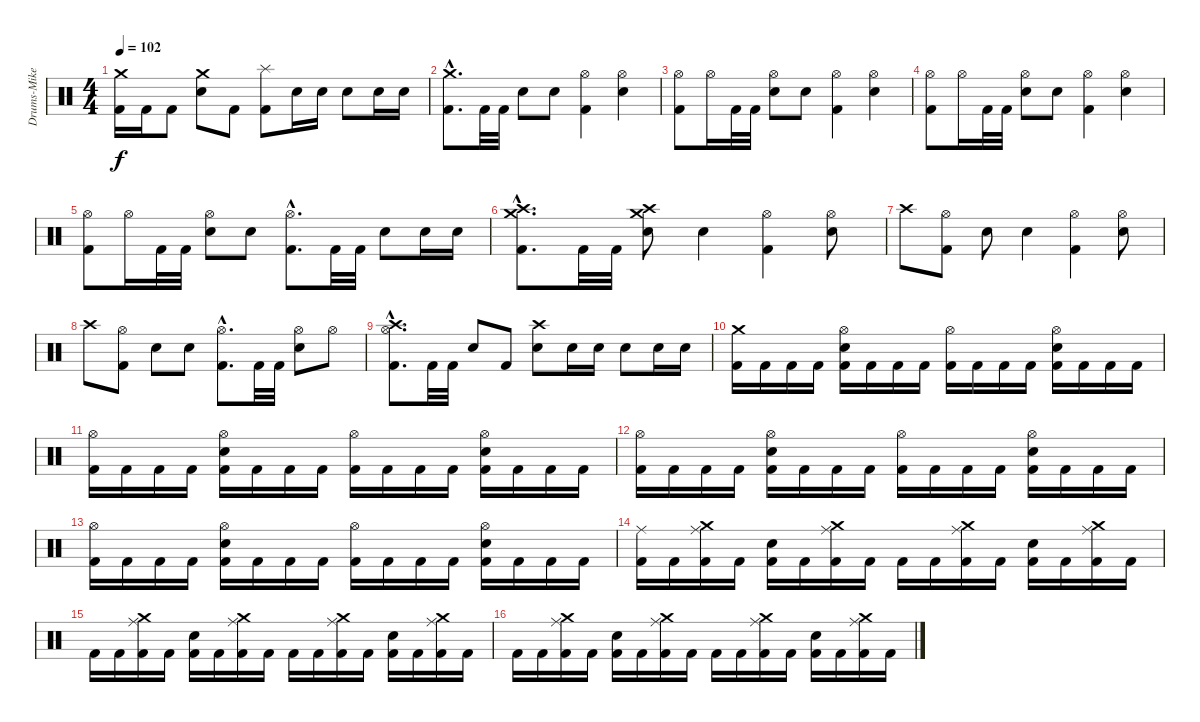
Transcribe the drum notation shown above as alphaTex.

\track ("Drums-Mike Portnoy" "Drums-Mike") {instrument percussion}
\staff {score}
\articulation defaults
\ts (4 4)
\tempo 102
\clef neutral
\ks c
("Kick (hit) 2" "Crash medium (hit)").16{dy f} "Kick (hit) 2".16 "Kick (hit) 2".8 ("Electric Snare (hit)" "Crash medium (hit)").8 "Kick (hit) 2".8 ("Kick (hit) 2" "Splash (hit)").8 "Electric Snare (hit)".16 "Electric Snare (hit)".16 "Electric Snare (hit)".8 "Electric Snare (hit)".16 "Electric Snare (hit)".16 |
("Kick (hit) 2"{hac} "Crash medium (hit)"{hac}).8{d} "Kick (hit) 2".32 "Kick (hit) 2".32 "Electric Snare (hit)".8 "Electric Snare (hit)".8 ("Kick (hit) 2" "Hi-Hat (open)").4 ("Hi-Hat (open)" "Electric Snare (hit)").4 |
("Kick (hit) 2" "Hi-Hat (open)").8 "Hi-Hat (open)".16 "Kick (hit) 2".32 "Kick (hit) 2".32 ("Hi-Hat (open)" "Electric Snare (hit)").8 "Electric Snare (hit)".8 ("Kick (hit) 2" "Hi-Hat (open)").4 ("Hi-Hat (open)" "Electric Snare (hit)").4 |
("Kick (hit) 2" "Hi-Hat (open)").8 "Hi-Hat (open)".16 "Kick (hit) 2".32 "Kick (hit) 2".32 ("Hi-Hat (open)" "Electric Snare (hit)").8 "Electric Snare (hit)".8 ("Kick (hit) 2" "Hi-Hat (open)").4 ("Hi-Hat (open)" "Electric Snare (hit)").4 |
("Kick (hit) 2" "Hi-Hat (open)").8 "Hi-Hat (open)".16 "Kick (hit) 2".32 "Kick (hit) 2".32 ("Hi-Hat (open)" "Electric Snare (hit)").8 "Electric Snare (hit)".8 ("Kick (hit) 2"{hac} "Hi-Hat (open)"{hac}).8{d} "Kick (hit) 2".32 "Kick (hit) 2".32 "Electric Snare (hit)".8 "Electric Snare (hit)".16 "Electric Snare (hit)".16 |
("Kick (hit) 2"{hac} "Crash high (hit)"{hac} "Crash medium (hit)"{hac}).8{d} "Kick (hit) 2".32 "Kick (hit) 2".32 ("Crash high (hit)" "Electric Snare (hit)" "Crash medium (hit)").8 "Electric Snare (hit)".4 ("Kick (hit) 2" "Hi-Hat (open)").4 ("Hi-Hat (open)" "Electric Snare (hit)").8 |
"Crash high (hit)".8 ("Kick (hit) 2" "Hi-Hat (open)").8 "Electric Snare (hit)".8 "Electric Snare (hit)".4 ("Kick (hit) 2" "Hi-Hat (open)").4 ("Hi-Hat (open)" "Electric Snare (hit)").8 |
"Crash high (hit)".8 ("Kick (hit) 2" "Hi-Hat (open)").8 "Electric Snare (hit)".8 "Electric Snare (hit)".8 ("Kick (hit) 2"{hac} "Hi-Hat (open)"{hac}).8{d} "Kick (hit) 2".32 "Kick (hit) 2".32 ("Hi-Hat (open)" "Electric Snare (hit)").8 "Hi-Hat (open)".8 |
("Kick (hit) 2"{hac} "Hi-Hat (open)"{hac} "Crash high (hit)"{hac}).8{d} "Kick (hit) 2".32 "Kick (hit) 2".32 "Electric Snare (hit)".8 "Kick (hit) 2".8 ("Crash high (hit)" "Electric Snare (hit)").8 "Electric Snare (hit)".16 "Electric Snare (hit)".16 "Electric Snare (hit)".8 "Electric Snare (hit)".16 "Electric Snare (hit)".16 |
("Kick (hit) 2" "Crash medium (hit)").16 "Kick (hit) 2".16 "Kick (hit) 2".16 "Kick (hit) 2".16 ("Kick (hit) 2" "Hi-Hat (open)" "Electric Snare (hit)").16 "Kick (hit) 2".16 "Kick (hit) 2".16 "Kick (hit) 2".16 ("Kick (hit) 2" "Hi-Hat (open)").16 "Kick (hit) 2".16 "Kick (hit) 2".16 "Kick (hit) 2".16 ("Kick (hit) 2" "Hi-Hat (open)" "Electric Snare (hit)").16 "Kick (hit) 2".16 "Kick (hit) 2".16 "Kick (hit) 2".16 |
("Kick (hit) 2" "Hi-Hat (open)").16 "Kick (hit) 2".16 "Kick (hit) 2".16 "Kick (hit) 2".16 ("Kick (hit) 2" "Hi-Hat (open)" "Electric Snare (hit)").16 "Kick (hit) 2".16 "Kick (hit) 2".16 "Kick (hit) 2".16 ("Kick (hit) 2" "Hi-Hat (open)").16 "Kick (hit) 2".16 "Kick (hit) 2".16 "Kick (hit) 2".16 ("Kick (hit) 2" "Hi-Hat (open)" "Electric Snare (hit)").16 "Kick (hit) 2".16 "Kick (hit) 2".16 "Kick (hit) 2".16 |
("Kick (hit) 2" "Hi-Hat (open)").16 "Kick (hit) 2".16 "Kick (hit) 2".16 "Kick (hit) 2".16 ("Kick (hit) 2" "Hi-Hat (open)" "Electric Snare (hit)").16 "Kick (hit) 2".16 "Kick (hit) 2".16 "Kick (hit) 2".16 ("Kick (hit) 2" "Hi-Hat (open)").16 "Kick (hit) 2".16 "Kick (hit) 2".16 "Kick (hit) 2".16 ("Kick (hit) 2" "Hi-Hat (open)" "Electric Snare (hit)").16 "Kick (hit) 2".16 "Kick (hit) 2".16 "Kick (hit) 2".16 |
("Kick (hit) 2" "Hi-Hat (open)").16 "Kick (hit) 2".16 "Kick (hit) 2".16 "Kick (hit) 2".16 ("Kick (hit) 2" "Hi-Hat (open)" "Electric Snare (hit)").16 "Kick (hit) 2".16 "Kick (hit) 2".16 "Kick (hit) 2".16 ("Kick (hit) 2" "Hi-Hat (open)").16 "Kick (hit) 2".16 "Kick (hit) 2".16 "Kick (hit) 2".16 ("Kick (hit) 2" "Hi-Hat (open)" "Electric Snare (hit)").16 "Kick (hit) 2".16 "Kick (hit) 2".16 "Kick (hit) 2".16 |
("Kick (hit) 2" "Ride (middle)").16 "Kick (hit) 2".16 ("Kick (hit) 2" "Crash medium (hit)" "Ride (middle)").16 "Kick (hit) 2".16 ("Kick (hit) 2" "Electric Snare (hit)").16 "Kick (hit) 2".16 ("Kick (hit) 2" "Crash medium (hit)" "Ride (middle)").16 "Kick (hit) 2".16 "Kick (hit) 2".16 "Kick (hit) 2".16 ("Kick (hit) 2" "Crash medium (hit)" "Ride (middle)").16 "Kick (hit) 2".16 ("Kick (hit) 2" "Electric Snare (hit)").16 "Kick (hit) 2".16 ("Kick (hit) 2" "Crash medium (hit)" "Ride (middle)").16 "Kick (hit) 2".16 |
"Kick (hit) 2".16 "Kick (hit) 2".16 ("Kick (hit) 2" "Crash medium (hit)" "Ride (middle)").16 "Kick (hit) 2".16 ("Kick (hit) 2" "Electric Snare (hit)").16 "Kick (hit) 2".16 ("Kick (hit) 2" "Crash medium (hit)" "Ride (middle)").16 "Kick (hit) 2".16 "Kick (hit) 2".16 "Kick (hit) 2".16 ("Kick (hit) 2" "Crash medium (hit)" "Ride (middle)").16 "Kick (hit) 2".16 ("Kick (hit) 2" "Electric Snare (hit)").16 "Kick (hit) 2".16 ("Kick (hit) 2" "Crash medium (hit)" "Ride (middle)").16 "Kick (hit) 2".16 |
"Kick (hit) 2".16 "Kick (hit) 2".16 ("Kick (hit) 2" "Crash medium (hit)" "Ride (middle)").16 "Kick (hit) 2".16 ("Kick (hit) 2" "Electric Snare (hit)").16 "Kick (hit) 2".16 ("Kick (hit) 2" "Crash medium (hit)" "Ride (middle)").16 "Kick (hit) 2".16 "Kick (hit) 2".16 "Kick (hit) 2".16 ("Kick (hit) 2" "Crash medium (hit)" "Ride (middle)").16 "Kick (hit) 2".16 ("Kick (hit) 2" "Electric Snare (hit)").16 "Kick (hit) 2".16 ("Kick (hit) 2" "Crash medium (hit)" "Ride (middle)").16 "Kick (hit) 2".16
